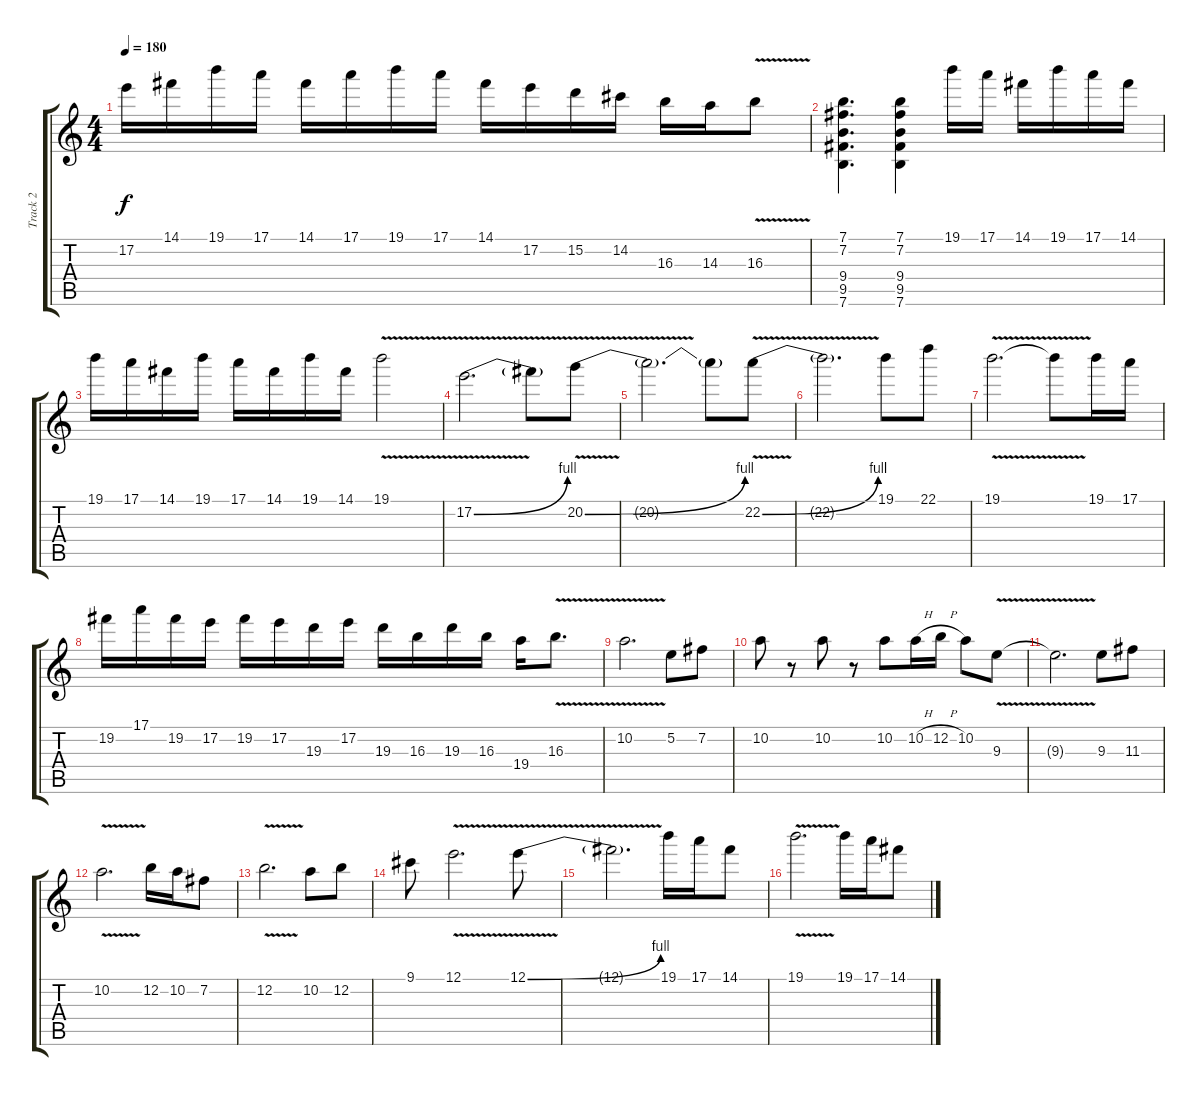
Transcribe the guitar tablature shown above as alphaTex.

\track ("Track 2" "Track 2") {instrument distortionguitar}
\staff {score tabs}
\tuning (E4 B3 G3 D3 A2 E2) {hide}
\ts (4 4)
\tempo 180
\clef g2
\ks c
17.2.16{dy f} 14.1.16 19.1.16 17.1.16 14.1.16 17.1.16 19.1.16 17.1.16 14.1.16 17.2.16 15.2.16 14.2.16 16.3.16 14.3.16 16.3{v}.8 |
(7.1 7.2 9.4 9.5 7.6).4{d} (7.1 7.2 9.4 9.5 7.6).4 19.1.16 17.1.16 14.1.16 19.1.16 17.1.16 14.1.16 |
19.1.16 17.1.16 14.1.16 19.1.16 17.1.16 14.1.16 19.1.16 14.1.16 19.1{v}.2 |
17.2{be (bend 0 0 60 4) v}.2{d volume 16} 17.2{t}.8 20.2{be (bend 0 0 60 4) v}.8 |
20.2{t}.2{d} 20.2{t}.8 22.2{be (bend 0 0 60 4) v}.8 |
22.2{t}.2{d} 19.1.8 22.1.8 |
19.1{v}.2{d} 19.1{t}.8 19.1.16 17.1.16 |
19.2.16 17.1.16 19.2.16 17.2.16 19.2.16 17.2.16 19.3.16 17.2.16 19.3.16 16.3.16 19.3.16 16.3.16 19.4.16 16.3{v}.8{d} |
10.2{v}.2{d} 5.2.8 7.2.8 |
10.2.8 r.8 10.2.8 r.8 10.2.8 10.2{h}.16 12.2{h}.16 10.2.8 9.3{v}.8 |
9.3{t}.2{d} 9.3.8{volume 14 balance 5} 11.3.8 |
10.2{v}.2{d} 12.2.16 10.2.16 7.2.8 |
12.2{v}.2{d} 10.2.8 12.2.8 |
9.1.8 12.1{v}.2{d} 12.1{be (bend 0 0 60 4) v}.8 |
12.1{t}.2{d} 19.1.16 17.1.16 14.1.8 |
19.1{v}.2{d} 19.1.16 17.1.16 14.1.8
